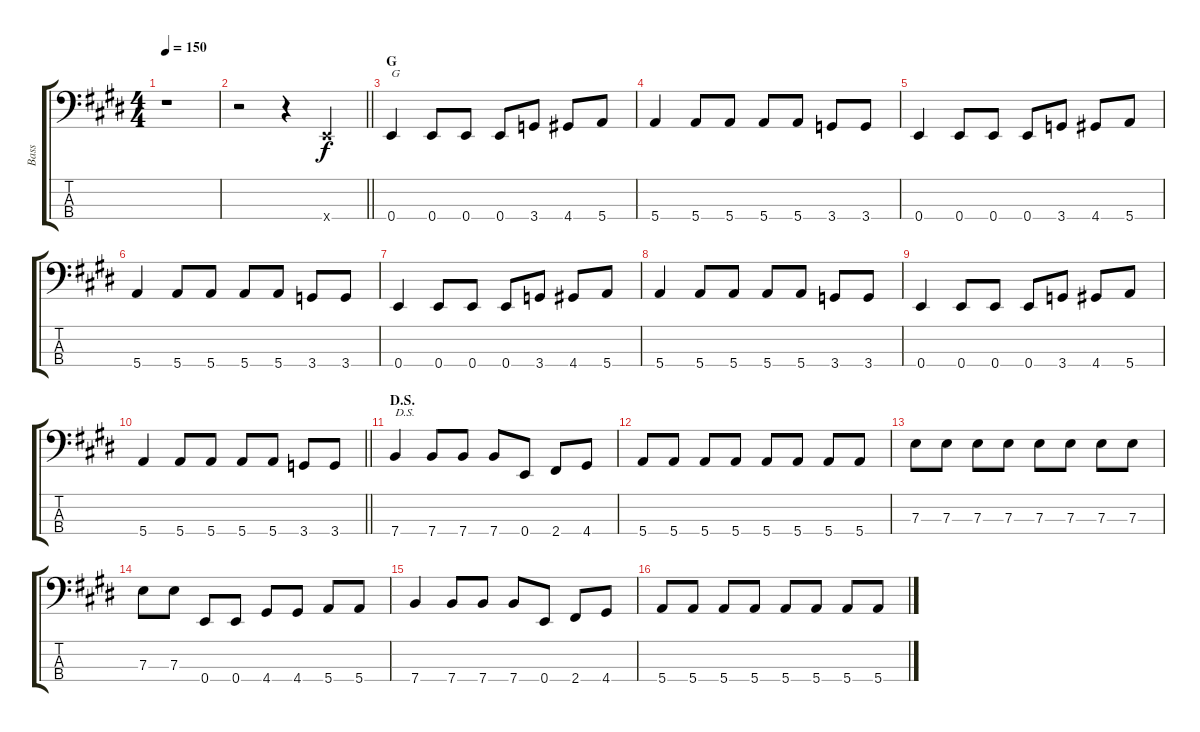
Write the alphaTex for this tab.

\track ("Bass" "Bass") {instrument electricbasspick}
\staff {score tabs}
\tuning (G2 D2 A1 E1) {hide}
\ts (4 4)
\tempo 150
\clef f4
\ks e
r.1{dy f} |
\barLineRight lightlight
r.2 r.4 0.4{x}.4 |
\section ("" "G")
0.4.4{txt "G"} 0.4.8 0.4.8 0.4.8 3.4.8 4.4.8 5.4.8 |
5.4.4 5.4.8 5.4.8 5.4.8 5.4.8 3.4.8 3.4.8 |
0.4.4 0.4.8 0.4.8 0.4.8 3.4.8 4.4.8 5.4.8 |
5.4.4 5.4.8 5.4.8 5.4.8 5.4.8 3.4.8 3.4.8 |
0.4.4 0.4.8 0.4.8 0.4.8 3.4.8 4.4.8 5.4.8 |
5.4.4 5.4.8 5.4.8 5.4.8 5.4.8 3.4.8 3.4.8 |
0.4.4 0.4.8 0.4.8 0.4.8 3.4.8 4.4.8 5.4.8 |
\barLineRight lightlight
5.4.4 5.4.8 5.4.8 5.4.8 5.4.8 3.4.8 3.4.8 |
\section ("" "D.S.")
7.4.4{txt "D.S."} 7.4.8 7.4.8 7.4.8 0.4.8 2.4.8 4.4.8 |
5.4.8 5.4.8 5.4.8 5.4.8 5.4.8 5.4.8 5.4.8 5.4.8 |
7.3.8 7.3.8 7.3.8 7.3.8 7.3.8 7.3.8 7.3.8 7.3.8 |
7.3.8 7.3.8 0.4.8 0.4.8 4.4.8 4.4.8 5.4.8 5.4.8 |
7.4.4 7.4.8 7.4.8 7.4.8 0.4.8 2.4.8 4.4.8 |
5.4.8 5.4.8 5.4.8 5.4.8 5.4.8 5.4.8 5.4.8 5.4.8
